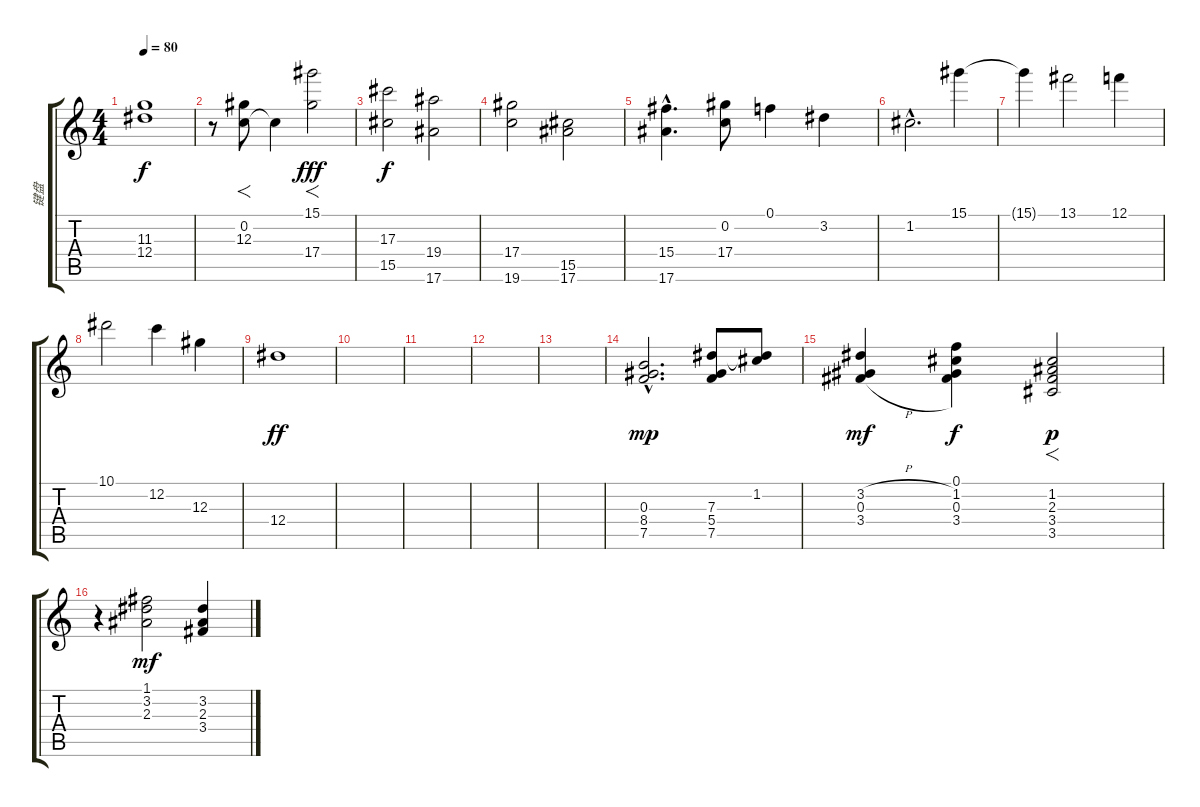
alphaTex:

\track ("键盘" "键盘") {instrument stringensemble1}
\staff {score tabs}
\tuning (F5 C5 Ab4 Eb4 Bb3 F3) {hide}
\ts (4 4)
\tempo 80
\clef g2
\ks c
(11.3 12.4).1{dy f} |
r.8 (0.2 12.3).8{f} 0.2{t}.4 (15.1 17.4).2{f dy fff} |
(17.3 15.5).2{dy f} (19.4 17.6).2 |
(17.4 19.6).2 (15.5 17.6).2 |
(15.4{hac} 17.6{hac}).4{d} (0.2 17.4).8 0.1.4 3.2.4 |
1.2{hac}.2{d} 15.1.4 |
15.1{t}.4 13.1.2 12.1.4 |
10.1.2 12.2.4 12.3.4 |
12.4.1{dy ff} |
|
|
|
|
(0.3{hac} 8.4{hac} 7.5{hac}).2{d dy mp} (7.3 5.4 7.5).8 (1.2 7.3{t}).8 |
(3.2{h} 0.3{h} 3.4{h}).4{dy mf} (0.1 1.2 0.3 3.4).4{dy f} (1.2 2.3 3.4 3.5).2{f dy p} |
r.4 (1.1 3.2 2.3).2{dy mf} (3.2 2.3 3.4).4
